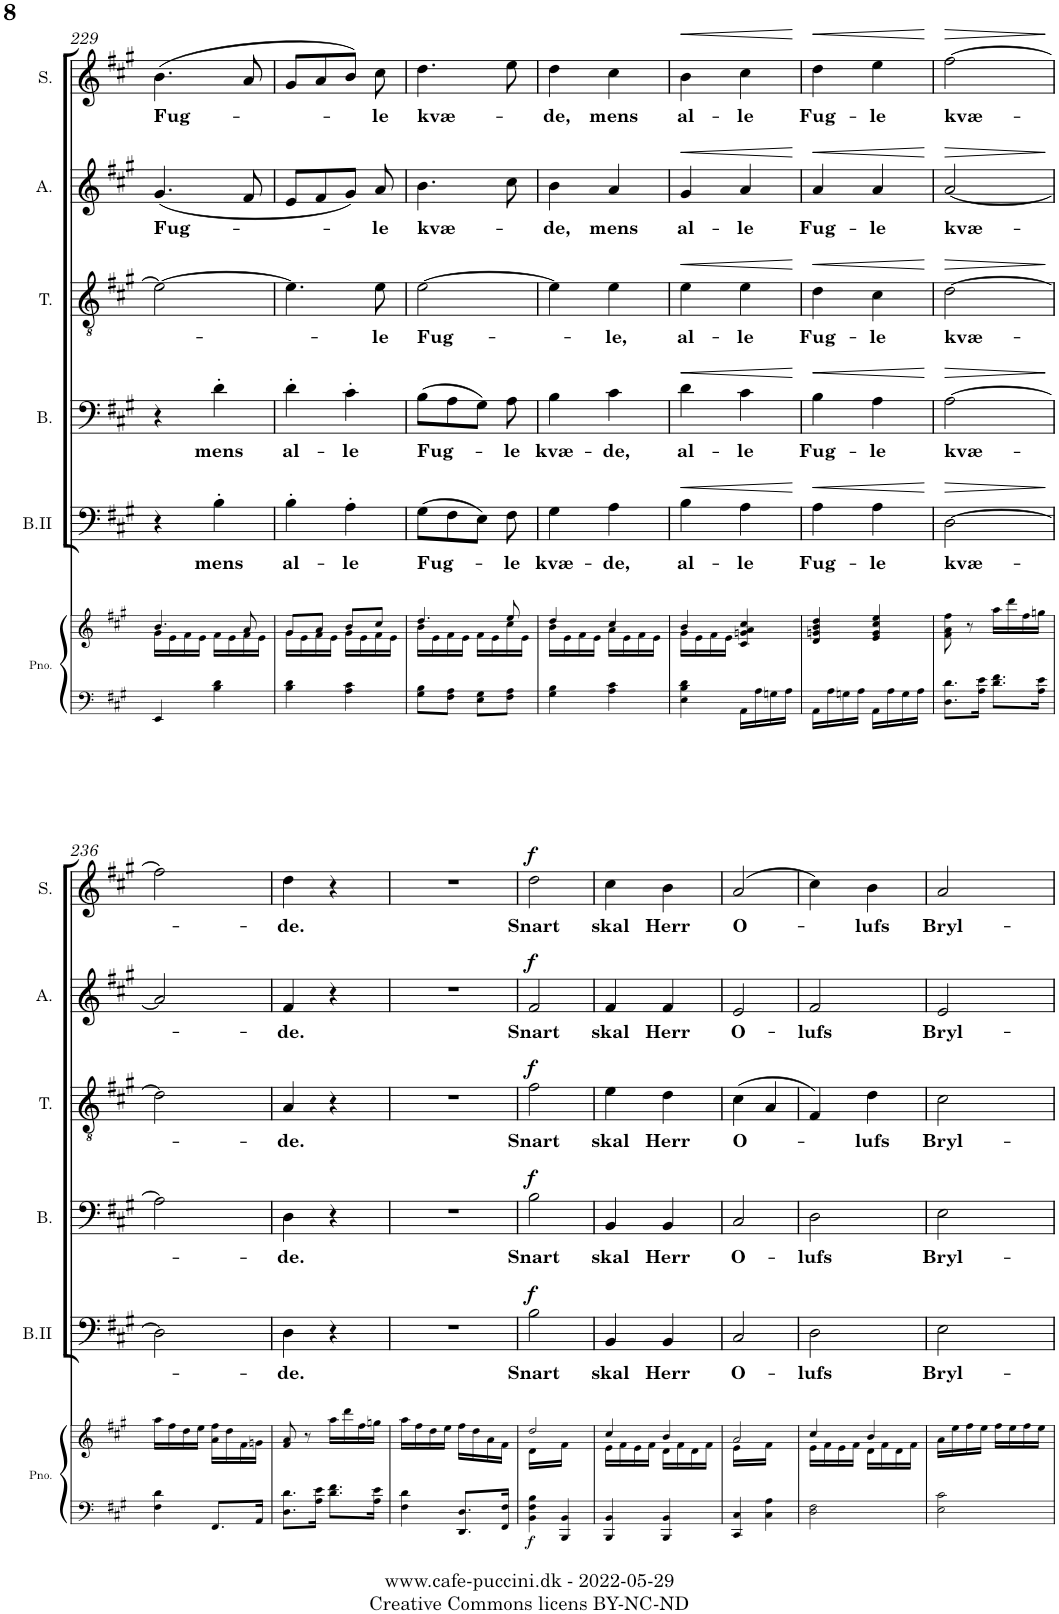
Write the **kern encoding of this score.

**kern	**kern	**dynam	**kern	**text	**dynam	**kern	**text	**dynam	**kern	**text	**dynam	**kern	**text	**dynam	**kern	**text	**dynam
*part6	*part6	*part6	*part5	*part5	*part5	*part4	*part4	*part4	*part3	*part3	*part3	*part2	*part2	*part2	*part1	*part1	*part1
*staff7	*staff6	*staff6/7	*staff5	*staff5	*staff5	*staff4	*staff4	*staff4	*staff3	*staff3	*staff3	*staff2	*staff2	*staff2	*staff1	*staff1	*staff1
*I"Piano	*	*	*I"Bass II	*	*	*I"Bass	*	*	*I"Tenor	*	*	*I"Alto	*	*	*I"Soprano	*	*
*I'Pno.	*	*	*I'B.II	*	*	*I'B.	*	*	*I'T.	*	*	*I'A.	*	*	*I'S.	*	*
!!LO:PB:g=z
*clefF4	*clefG2	*	*clefF4	*	*	*clefF4	*	*	*clefGv2	*	*	*clefG2	*	*	*clefG2	*	*
*k[f#c#g#]	*k[f#c#g#]	*	*k[f#c#g#]	*	*	*k[f#c#g#]	*	*	*k[f#c#g#]	*	*	*k[f#c#g#]	*	*	*k[f#c#g#]	*	*
*M2/4	*M2/4	*	*M2/4	*	*	*M2/4	*	*	*M2/4	*	*	*M2/4	*	*	*M2/4	*	*
=229	=229	=229	=229	=229	=229	=229	=229	=229	=229	=229	=229	=229	=229	=229	=229	=229	=229
*	*^	*	*	*	*	*	*	*	*	*	*	*	*	*	*	*	*
!	!	!	!	!	!	!	!	!	!	!	!	!	!	!LO:LY:b	!	!	!LO:LY:b	!
4EE/	4.b/	16g#\LL	.	4r	.	.	4r	.	.	2e\_	.	.	(<4.g#/	Fug-	.	(>4.b\	Fug-	.
.	.	16e\	.	.	.	.	.	.	.	.	.	.	.	.	.	.	.	.
.	.	16f#\	.	.	.	.	.	.	.	.	.	.	.	.	.	.	.	.
.	.	16e\JJ	.	.	.	.	.	.	.	.	.	.	.	.	.	.	.	.
!	!	!	!	!	!LO:LY:b	!	!	!LO:LY:b	!	!	!	!	!	!	!	!	!	!
4B\ 4d\	.	16f#\LL	.	4B'\	-mens	.	4d'\	mens	.	.	.	.	.	.	.	.	.	.
.	.	16e\	.	.	.	.	.	.	.	.	.	.	.	.	.	.	.	.
.	8a/	16f#\	.	.	.	.	.	.	.	.	.	.	8f#/	.	.	8a/	.	.
.	.	16e\JJ	.	.	.	.	.	.	.	.	.	.	.	.	.	.	.	.
=230	=230	=230	=230	=230	=230	=230	=230	=230	=230	=230	=230	=230	=230	=230	=230	=230	=230	=230
!	!	!	!	!	!LO:LY:b	!	!	!LO:LY:b	!	!	!	!	!	!	!	!	!	!
4B\ 4d\	8g#/L	16g#\LL	.	4B'\	al-	.	4d'\	al-	.	4.e\]	.	.	8e/L	.	.	8g#/L	.	.
.	.	16e\	.	.	.	.	.	.	.	.	.	.	.	.	.	.	.	.
.	8a/J	16f#\	.	.	.	.	.	.	.	.	.	.	8f#/	.	.	8a/	.	.
.	.	16e\JJ	.	.	.	.	.	.	.	.	.	.	.	.	.	.	.	.
!	!	!	!	!	!LO:LY:b	!	!	!LO:LY:b	!	!	!	!	!	!	!	!	!	!
4A\ 4c#\	8b/L	16g#\LL	.	4A'\	-le	.	4c#'\	-le	.	.	.	.	8g#/J)	.	.	8b/J)	.	.
.	.	16e\	.	.	.	.	.	.	.	.	.	.	.	.	.	.	.	.
!	!	!	!	!	!	!	!	!	!	!	!LO:LY:b	!	!	!LO:LY:b	!	!	!LO:LY:b	!
.	8cc#/J	16f#\	.	.	.	.	.	.	.	8e\	-le	.	8a/	-le	.	8cc#\	-le	.
.	.	16e\JJ	.	.	.	.	.	.	.	.	.	.	.	.	.	.	.	.
=231	=231	=231	=231	=231	=231	=231	=231	=231	=231	=231	=231	=231	=231	=231	=231	=231	=231	=231
!	!	!	!	!	!LO:LY:b	!	!	!LO:LY:b	!	!	!LO:LY:b	!	!	!LO:LY:b	!	!	!LO:LY:b	!
8G#\ 8B\L	4.dd/	16b\LL	.	(>8G#\L	Fug-	.	(>8B\L	Fug-	.	[2e\	Fug-	.	4.b\	kvæ-	.	4.dd\	kvæ-	.
.	.	16e\	.	.	.	.	.	.	.	.	.	.	.	.	.	.	.	.
8F#\ 8A\J	.	16f#\	.	8F#\	.	.	8A\	.	.	.	.	.	.	.	.	.	.	.
.	.	16e\JJ	.	.	.	.	.	.	.	.	.	.	.	.	.	.	.	.
8E\ 8G#\L	.	16f#\LL	.	8E\J)	.	.	8G#\J)	.	.	.	.	.	.	.	.	.	.	.
.	.	16e\	.	.	.	.	.	.	.	.	.	.	.	.	.	.	.	.
!	!	!	!	!	!LO:LY:b	!	!	!LO:LY:b	!	!	!	!	!	!	!	!	!	!
8F#\ 8A\J	8ee/	16cc#\	.	8F#\	-le	.	8A\	-le	.	.	.	.	8cc#\	.	.	8ee\	.	.
.	.	16e\JJ	.	.	.	.	.	.	.	.	.	.	.	.	.	.	.	.
=232	=232	=232	=232	=232	=232	=232	=232	=232	=232	=232	=232	=232	=232	=232	=232	=232	=232	=232
!	!	!	!	!	!LO:LY:b	!	!	!LO:LY:b	!	!	!	!	!	!LO:LY:b	!	!	!LO:LY:b	!
4G#\ 4B\	4dd/	16b\LL	.	4G#\	kvæ-	.	4B\	kvæ-	.	4e\]	.	.	4b\	-de,	.	4dd\	-de,	.
.	.	16e\	.	.	.	.	.	.	.	.	.	.	.	.	.	.	.	.
.	.	16f#\	.	.	.	.	.	.	.	.	.	.	.	.	.	.	.	.
.	.	16e\JJ	.	.	.	.	.	.	.	.	.	.	.	.	.	.	.	.
!	!	!	!	!	!LO:LY:b	!	!	!LO:LY:b	!	!	!LO:LY:b	!	!	!LO:LY:b	!	!	!LO:LY:b	!
4A\ 4c#\	4cc#/	16a\LL	.	4A\	-de,	.	4c#\	-de,	.	4e\	-le,	.	4a/	mens	.	4cc#\	mens	.
.	.	16e\	.	.	.	.	.	.	.	.	.	.	.	.	.	.	.	.
.	.	16f#\	.	.	.	.	.	.	.	.	.	.	.	.	.	.	.	.
.	.	16e\JJ	.	.	.	.	.	.	.	.	.	.	.	.	.	.	.	.
=233	=233	=233	=233	=233	=233	=233	=233	=233	=233	=233	=233	=233	=233	=233	=233	=233	=233	=233
!	!	!	!	!	!LO:LY:b	!LO:HP:b	!	!LO:LY:b	!LO:HP:b	!	!LO:LY:b	!LO:HP:b	!	!LO:LY:b	!LO:HP:b	!	!LO:LY:b	!LO:HP:b
4E\ 4B\ 4d\	4b/	16g#\LL	.	4B\	al-	<	4d\	al-	<	4e\	al-	<	4g#/	al-	<	4b\	al-	<
.	.	16e\	.	.	.	.	.	.	.	.	.	.	.	.	.	.	.	.
.	.	16f#\	.	.	.	.	.	.	.	.	.	.	.	.	.	.	.	.
.	.	16e\JJ	.	.	.	.	.	.	.	.	.	.	.	.	.	.	.	.
!	!	!	!	!	!LO:LY:b	!	!	!LO:LY:b	!	!	!LO:LY:b	!	!	!LO:LY:b	!	!	!LO:LY:b	!
16AA\LL	4c#/ 4gn/ 4a/ 4cc#/	4ryy	.	4A\	-le	.	4c#\	-le	.	4e\	-le	.	4a/	-le	.	4cc#\	-le	.
16A\	.	.	.	.	.	.	.	.	.	.	.	.	.	.	.	.	.	.
16Gn\	.	.	.	.	.	.	.	.	.	.	.	.	.	.	.	.	.	.
16A\JJ	.	.	.	.	.	.	.	.	.	.	.	.	.	.	.	.	.	.
*	*v	*v	*	*	*	*	*	*	*	*	*	*	*	*	*	*	*	*
.	.	.	.	.	[	.	.	[	.	.	[	.	.	[	.	.	[
=234	=234	=234	=234	=234	=234	=234	=234	=234	=234	=234	=234	=234	=234	=234	=234	=234	=234
!	!	!	!	!LO:LY:b	!LO:HP:b	!	!LO:LY:b	!LO:HP:b	!	!LO:LY:b	!LO:HP:b	!	!LO:LY:b	!LO:HP:b	!	!LO:LY:b	!LO:HP:b
16AA\LL	4d/ 4gn/ 4b/ 4dd/	.	4A\	Fug-	<	4B\	Fug-	<	4d\	Fug-	<	4a/	Fug-	<	4dd\	Fug-	<
16A\	.	.	.	.	.	.	.	.	.	.	.	.	.	.	.	.	.
16Gn\	.	.	.	.	.	.	.	.	.	.	.	.	.	.	.	.	.
16A\JJ	.	.	.	.	.	.	.	.	.	.	.	.	.	.	.	.	.
!	!	!	!	!LO:LY:b	!	!	!LO:LY:b	!	!	!LO:LY:b	!	!	!LO:LY:b	!	!	!LO:LY:b	!
16AA\LL	4e/ 4g/ 4cc#/ 4ee/	.	4A\	-le	.	4A\	-le	.	4c#\	-le	.	4a/	-le	.	4ee\	-le	.
16A\	.	.	.	.	.	.	.	.	.	.	.	.	.	.	.	.	.
16G\	.	.	.	.	.	.	.	.	.	.	.	.	.	.	.	.	.
16A\JJ	.	.	.	.	.	.	.	.	.	.	.	.	.	.	.	.	.
.	.	.	.	.	[	.	.	[	.	.	[	.	.	[	.	.	[
=235	=235	=235	=235	=235	=235	=235	=235	=235	=235	=235	=235	=235	=235	=235	=235	=235	=235
!	!	!	!	!LO:LY:b	!LO:HP:b	!	!LO:LY:b	!LO:HP:b	!	!LO:LY:b	!LO:HP:b	!	!LO:LY:b	!LO:HP:b	!	!LO:LY:b	!LO:HP:b
8.D\ 8.d\L	8f#\ 8a\ 8ff#\	.	[2D\	kvæ-	>	[2A\	kvæ-	>	[2d\	kvæ-	>	[2a/	kvæ-	>	[2ff#\	kvæ-	>
.	8r	.	.	.	.	.	.	.	.	.	.	.	.	.	.	.	.
16A\ 16e\Jk	.	.	.	.	.	.	.	.	.	.	.	.	.	.	.	.	.
8.d\ 8.f#\L	16aa\LL	.	.	.	.	.	.	.	.	.	.	.	.	.	.	.	.
.	16ddd\	.	.	.	.	.	.	.	.	.	.	.	.	.	.	.	.
.	16ff#\	.	.	.	.	.	.	.	.	.	.	.	.	.	.	.	.
16A\ 16e\Jk	16ggn\JJ	.	.	.	.	.	.	.	.	.	.	.	.	.	.	.	.
.	.	.	.	.	]	.	.	]	.	.	]	.	.	]	.	.	]
!!LO:LB:g=z
=236	=236	=236	=236	=236	=236	=236	=236	=236	=236	=236	=236	=236	=236	=236	=236	=236	=236
4F#\ 4d\	16aa\LL	.	2D\]	.	.	2A\]	.	.	2d\]	.	.	2a/]	.	.	2ff#\]	.	.
.	16ff#\	.	.	.	.	.	.	.	.	.	.	.	.	.	.	.	.
.	16dd\	.	.	.	.	.	.	.	.	.	.	.	.	.	.	.	.
.	16ee\JJ	.	.	.	.	.	.	.	.	.	.	.	.	.	.	.	.
8.FF#/L	16a\ 16ff#\LL	.	.	.	.	.	.	.	.	.	.	.	.	.	.	.	.
.	16dd\	.	.	.	.	.	.	.	.	.	.	.	.	.	.	.	.
.	16f#\	.	.	.	.	.	.	.	.	.	.	.	.	.	.	.	.
16AA/Jk	16gn\JJ	.	.	.	.	.	.	.	.	.	.	.	.	.	.	.	.
=237	=237	=237	=237	=237	=237	=237	=237	=237	=237	=237	=237	=237	=237	=237	=237	=237	=237
!	!	!	!	!LO:LY:b	!	!	!LO:LY:b	!	!	!LO:LY:b	!	!	!LO:LY:b	!	!	!LO:LY:b	!
8.D\ 8.d\L	8f#/ 8a/	.	4D\	-de.	.	4D\	-de.	.	4A/	-de.	.	4f#/	-de.	.	4dd\	-de.	.
.	8r	.	.	.	.	.	.	.	.	.	.	.	.	.	.	.	.
16A\ 16e\Jk	.	.	.	.	.	.	.	.	.	.	.	.	.	.	.	.	.
8.d\ 8.f#\L	16aa\LL	.	4r	.	.	4r	.	.	4r	.	.	4r	.	.	4r	.	.
.	16ddd\	.	.	.	.	.	.	.	.	.	.	.	.	.	.	.	.
.	16ff#\	.	.	.	.	.	.	.	.	.	.	.	.	.	.	.	.
16A\ 16e\Jk	16ggn\JJ	.	.	.	.	.	.	.	.	.	.	.	.	.	.	.	.
=238	=238	=238	=238	=238	=238	=238	=238	=238	=238	=238	=238	=238	=238	=238	=238	=238	=238
4F#\ 4d\	16aa\LL	.	2r	.	.	2r	.	.	2r	.	.	2r	.	.	2r	.	.
.	16ff#\	.	.	.	.	.	.	.	.	.	.	.	.	.	.	.	.
.	16dd\	.	.	.	.	.	.	.	.	.	.	.	.	.	.	.	.
.	16ee\JJ	.	.	.	.	.	.	.	.	.	.	.	.	.	.	.	.
8.DD/ 8.D/L	16ff#\LL	.	.	.	.	.	.	.	.	.	.	.	.	.	.	.	.
.	16dd\	.	.	.	.	.	.	.	.	.	.	.	.	.	.	.	.
.	16a\	.	.	.	.	.	.	.	.	.	.	.	.	.	.	.	.
16FF#/ 16F#/Jk	16f#\JJ	.	.	.	.	.	.	.	.	.	.	.	.	.	.	.	.
=239	=239	=239	=239	=239	=239	=239	=239	=239	=239	=239	=239	=239	=239	=239	=239	=239	=239
*	*^	*	*	*	*	*	*	*	*	*	*	*	*	*	*	*	*
*	*	*Xtuplet	*	*	*	*	*	*	*	*	*	*	*	*	*	*	*	*
!	!	!	!LO:DY:b=2	!	!LO:LY:b	!LO:DY:a	!	!LO:LY:b	!LO:DY:a	!	!LO:LY:b	!LO:DY:a	!	!LO:LY:b	!LO:DY:a	!	!LO:LY:b	!LO:DY:a
4BB\ 4F#\ 4B\	2dd/	6.d\LL	f	2B\	Snart	f	2B\	Snart	f	2f#\	Snart	f	2f#/	Snart	f	2dd\	Snart	f
4BBB/ 4BB/	.	6.f#\JJ	.	.	.	.	.	.	.	.	.	.	.	.	.	.	.	.
=240	=240	=240	=240	=240	=240	=240	=240	=240	=240	=240	=240	=240	=240	=240	=240	=240	=240	=240
!	!	!	!	!	!LO:LY:b	!	!	!LO:LY:b	!	!	!LO:LY:b	!	!	!LO:LY:b	!	!	!LO:LY:b	!
4BBB/ 4BB/	4cc#/	16e\LL	.	4BB/	skal	.	4BB/	skal	.	4e\	skal	.	4f#/	skal	.	4cc#\	skal	.
.	.	16f#\	.	.	.	.	.	.	.	.	.	.	.	.	.	.	.	.
.	.	16e\	.	.	.	.	.	.	.	.	.	.	.	.	.	.	.	.
.	.	16f#\JJ	.	.	.	.	.	.	.	.	.	.	.	.	.	.	.	.
!	!	!	!	!	!LO:LY:b	!	!	!LO:LY:b	!	!	!LO:LY:b	!	!	!LO:LY:b	!	!	!LO:LY:b	!
4BBB/ 4BB/	4b/	16d\LL	.	4BB/	Herr	.	4BB/	Herr	.	4d\	Herr	.	4f#/	Herr	.	4b\	Herr	.
.	.	16f#\	.	.	.	.	.	.	.	.	.	.	.	.	.	.	.	.
.	.	16d\	.	.	.	.	.	.	.	.	.	.	.	.	.	.	.	.
.	.	16f#\JJ	.	.	.	.	.	.	.	.	.	.	.	.	.	.	.	.
=241	=241	=241	=241	=241	=241	=241	=241	=241	=241	=241	=241	=241	=241	=241	=241	=241	=241	=241
!	!	!	!	!	!LO:LY:b	!	!	!LO:LY:b	!	!	!LO:LY:b	!	!	!LO:LY:b	!	!	!LO:LY:b	!
4CC#/ 4C#/	2a/	6.e\LL	.	2C#/	O-	.	2C#/	O-	.	(>4c#\	O-	.	2e/	O-	.	(>2a/	O-	.
4C#\ 4A\	.	6.f#\JJ	.	.	.	.	.	.	.	4A/	.	.	.	.	.	.	.	.
=242	=242	=242	=242	=242	=242	=242	=242	=242	=242	=242	=242	=242	=242	=242	=242	=242	=242	=242
!	!	!	!	!	!LO:LY:b	!	!	!LO:LY:b	!	!	!	!	!	!LO:LY:b	!	!	!	!
2D\ 2F#\	4cc#/	16e\LL	.	2D\	-lufs	.	2D\	-lufs	.	4F#/)	.	.	2f#/	-lufs	.	4cc#\)	.	.
.	.	16f#\	.	.	.	.	.	.	.	.	.	.	.	.	.	.	.	.
.	.	16e\	.	.	.	.	.	.	.	.	.	.	.	.	.	.	.	.
.	.	16f#\JJ	.	.	.	.	.	.	.	.	.	.	.	.	.	.	.	.
!	!	!	!	!	!	!	!	!	!	!	!LO:LY:b	!	!	!	!	!	!LO:LY:b	!
.	4b/	16d\LL	.	.	.	.	.	.	.	4d\	-lufs	.	.	.	.	4b\	-lufs	.
.	.	16f#\	.	.	.	.	.	.	.	.	.	.	.	.	.	.	.	.
.	.	16d\	.	.	.	.	.	.	.	.	.	.	.	.	.	.	.	.
.	.	16f#\JJ	.	.	.	.	.	.	.	.	.	.	.	.	.	.	.	.
=243	=243	=243	=243	=243	=243	=243	=243	=243	=243	=243	=243	=243	=243	=243	=243	=243	=243	=243
!	!	!	!	!	!LO:LY:b	!	!	!LO:LY:b	!	!	!LO:LY:b	!	!	!LO:LY:b	!	!	!LO:LY:b	!
*	*v	*v	*	*	*	*	*	*	*	*	*	*	*	*	*	*	*	*
2E\ 2c#\	16a\LL	.	2E\	Bryl-	.	2E\	Bryl-	.	2c#\	Bryl-	.	2e/	Bryl-	.	2a/	Bryl-	.
.	16ee\	.	.	.	.	.	.	.	.	.	.	.	.	.	.	.	.
.	16ff#\	.	.	.	.	.	.	.	.	.	.	.	.	.	.	.	.
.	16ee\JJ	.	.	.	.	.	.	.	.	.	.	.	.	.	.	.	.
.	16ff#\LL	.	.	.	.	.	.	.	.	.	.	.	.	.	.	.	.
.	16ee\	.	.	.	.	.	.	.	.	.	.	.	.	.	.	.	.
.	16ff#\	.	.	.	.	.	.	.	.	.	.	.	.	.	.	.	.
.	16ee\JJ	.	.	.	.	.	.	.	.	.	.	.	.	.	.	.	.
=	=	=	=	=	=	=	=	=	=	=	=	=	=	=	=	=	=
*-	*-	*-	*-	*-	*-	*-	*-	*-	*-	*-	*-	*-	*-	*-	*-	*-	*-
